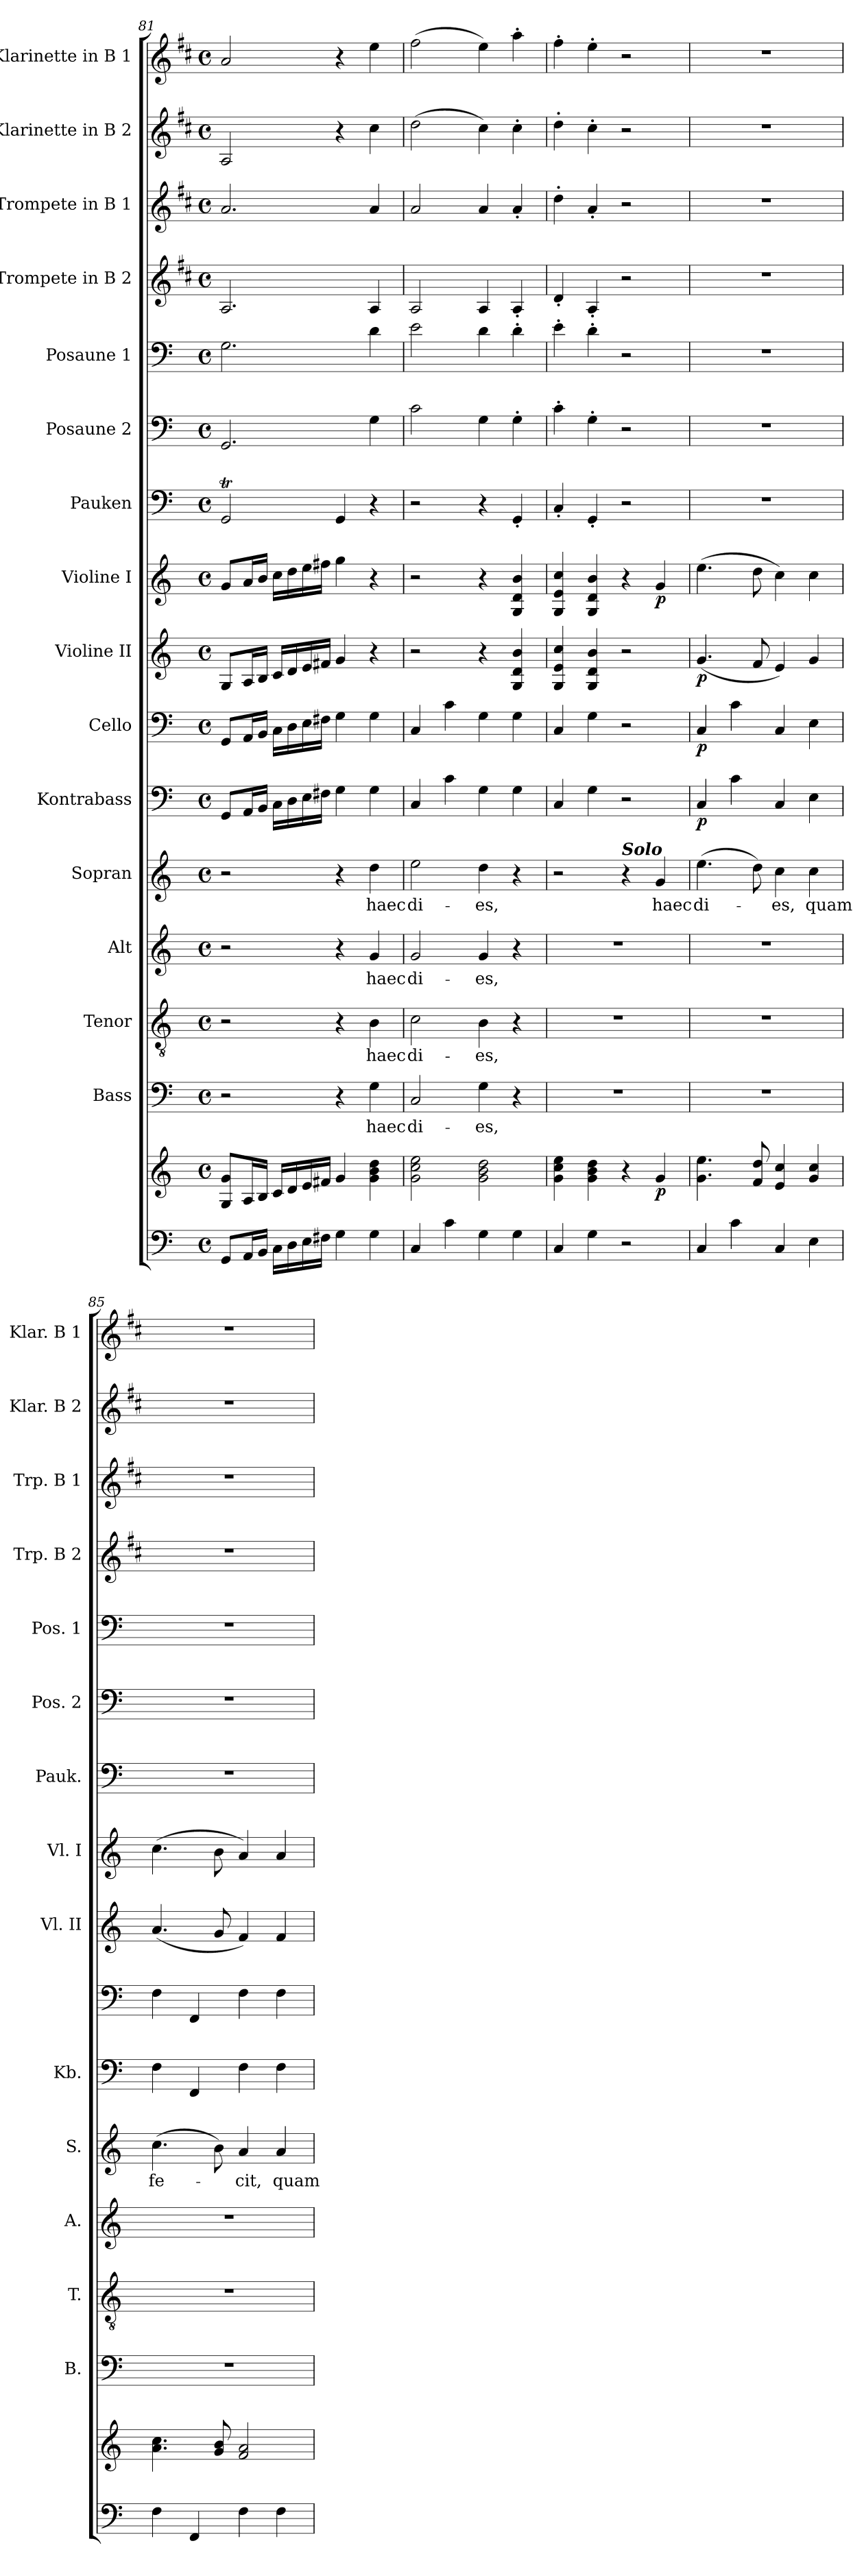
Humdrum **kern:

**kern	**kern	**dynam	**kern	**text	**kern	**text	**kern	**text	**kern	**text	**kern	**dynam	**kern	**dynam	**kern	**dynam	**kern	**dynam	**kern	**kern	**kern	**kern	**kern	**kern	**kern
*part16	*part16	*part16	*part15	*part15	*part14	*part14	*part13	*part13	*part12	*part12	*part11	*part11	*part10	*part10	*part9	*part9	*part8	*part8	*part7	*part6	*part5	*part4	*part3	*part2	*part1
*staff17	*staff16	*staff16/17	*staff15	*staff15	*staff14	*staff14	*staff13	*staff13	*staff12	*staff12	*staff11	*staff11	*staff10	*staff10	*staff9	*staff9	*staff8	*staff8	*staff7	*staff6	*staff5	*staff4	*staff3	*staff2	*staff1
*	*	*	*I"Bass	*	*I"Tenor	*	*I"Alt	*	*I"Sopran	*	*I"Kontrabass	*	*I"Cello	*	*I"Violine II	*	*I"Violine I	*	*I"Pauken	*I"Posaune 2	*I"Posaune 1	*I"Trompete in B 2	*I"Trompete in B 1	*I"Klarinette in B 2	*I"Klarinette in B 1
*	*	*	*I'B.	*	*I'T.	*	*I'A.	*	*I'S.	*	*I'Kb.	*	*	*	*I'Vl. II	*	*I'Vl. I	*	*I'Pauk.	*I'Pos. 2	*I'Pos. 1	*I'Trp. B 2	*I'Trp. B 1	*I'Klar. B 2	*I'Klar. B 1
*clefF4	*clefG2	*	*clefF4	*	*clefGv2	*	*clefG2	*	*clefG2	*	*clefF4	*	*clefF4	*	*clefG2	*	*clefG2	*	*clefF4	*clefF4	*clefF4	*clefG2	*clefG2	*clefG2	*clefG2
*	*	*	*	*	*	*	*	*	*	*	*ITrd7c12	*	*	*	*	*	*	*	*	*	*	*ITrd1c2	*ITrd1c2	*ITrd1c2	*ITrd1c2
*k[]	*k[]	*	*k[]	*	*k[]	*	*k[]	*	*k[]	*	*k[]	*	*k[]	*	*k[]	*	*k[]	*	*k[]	*k[]	*k[]	*k[]	*k[]	*k[]	*k[]
*C:	*C:	*	*C:	*	*C:	*	*C:	*	*C:	*	*C:	*	*C:	*	*C:	*	*C:	*	*C:	*C:	*C:	*C:	*C:	*C:	*C:
*M4/4	*M4/4	*	*M4/4	*	*M4/4	*	*M4/4	*	*M4/4	*	*M4/4	*	*M4/4	*	*M4/4	*	*M4/4	*	*M4/4	*M4/4	*M4/4	*M4/4	*M4/4	*M4/4	*M4/4
*met(c)	*met(c)	*	*met(c)	*	*met(c)	*	*met(c)	*	*met(c)	*	*met(c)	*	*met(c)	*	*met(c)	*	*met(c)	*	*met(c)	*met(c)	*met(c)	*met(c)	*met(c)	*met(c)	*met(c)
=81	=81	=81	=81	=81	=81	=81	=81	=81	=81	=81	=81	=81	=81	=81	=81	=81	=81	=81	=81	=81	=81	=81	=81	=81	=81
8GG/L	8G/ 8g/L	.	2r	.	2r	.	2r	.	2r	.	8GGG/L	.	8GG/L	.	8G/L	.	8g/L	.	2GGT/	2.GG/	2.G\	2.G/	2.g/	2G/	2g/
16AA/L	16A/L	.	.	.	.	.	.	.	.	.	16AAA/L	.	16AA/L	.	16A/L	.	16a/L	.	.	.	.	.	.	.	.
16BB/JJ	16B/JJ	.	.	.	.	.	.	.	.	.	16BBB/JJ	.	16BB/JJ	.	16B/JJ	.	16b/JJ	.	.	.	.	.	.	.	.
16C\LL	16c/LL	.	.	.	.	.	.	.	.	.	16CC\LL	.	16C\LL	.	16c/LL	.	16cc\LL	.	.	.	.	.	.	.	.
16D\	16d/	.	.	.	.	.	.	.	.	.	16DD\	.	16D\	.	16d/	.	16dd\	.	.	.	.	.	.	.	.
16E\	16e/	.	.	.	.	.	.	.	.	.	16EE\	.	16E\	.	16e/	.	16ee\	.	.	.	.	.	.	.	.
16F#X\JJ	16f#X/JJ	.	.	.	.	.	.	.	.	.	16FF#X\JJ	.	16F#X\JJ	.	16f#X/JJ	.	16ff#X\JJ	.	.	.	.	.	.	.	.
4G\	4g/	.	4r	.	4r	.	4r	.	4r	.	4GG\	.	4G\	.	4g/	.	4gg\	.	4GG/	.	.	.	.	4r	4r
!	!	!	!	!LO:LY:b	!	!LO:LY:b	!	!LO:LY:b	!	!LO:LY:b	!	!	!	!	!	!	!	!	!	!	!	!	!	!	!
4G\	4g\ 4b\ 4dd\	.	4G\	haec	4B\	haec	4g/	haec	4dd\	haec	4GG\	.	4G\	.	4r	.	4r	.	4r	4G\	4d\	4G/	4g/	4b\	4dd\
=82	=82	=82	=82	=82	=82	=82	=82	=82	=82	=82	=82	=82	=82	=82	=82	=82	=82	=82	=82	=82	=82	=82	=82	=82	=82
!	!	!	!	!LO:LY:b	!	!LO:LY:b	!	!LO:LY:b	!	!LO:LY:b	!	!	!	!	!	!	!	!	!	!	!	!	!	!	!
4C/	2g\ 2cc\ 2ee\	.	2C/	di-	2c\	di-	2g/	di-	2ee\	di-	4CC/	.	4C/	.	2r	.	2r	.	2r	2c\	2e\	2G/	2g/	(>2cc\	(>2ee\
4c\	.	.	.	.	.	.	.	.	.	.	4C\	.	4c\	.	.	.	.	.	.	.	.	.	.	.	.
!	!	!	!	!LO:LY:b	!	!LO:LY:b	!	!LO:LY:b	!	!LO:LY:b	!	!	!	!	!	!	!	!	!	!	!	!	!	!	!
4G\	2g\ 2b\ 2dd\	.	4G\	-es,	4B\	-es,	4g/	-es,	4dd\	-es,	4GG\	.	4G\	.	4r	.	4r	.	4r	4G\	4d\	4G/	4g/	4b\)	4dd\)
4G\	.	.	4r	.	4r	.	4r	.	4r	.	4GG\	.	4G\	.	4G/ 4d/ 4b/	.	4G/ 4d/ 4b/	.	4GG'</	4G'>\	4d'>\	4G'</	4g'</	4b'>\	4gg'>\
=83	=83	=83	=83	=83	=83	=83	=83	=83	=83	=83	=83	=83	=83	=83	=83	=83	=83	=83	=83	=83	=83	=83	=83	=83	=83
4C/	4g\ 4cc\ 4ee\	.	1r	.	1r	.	1r	.	2r	.	4CC/	.	4C/	.	4G/ 4e/ 4cc/	.	4G/ 4e/ 4cc/	.	4C'</	4c'>\	4e'>\	4c'</	4cc'>\	4cc'>\	4ee'>\
4G\	4g\ 4b\ 4dd\	.	.	.	.	.	.	.	.	.	4GG\	.	4G\	.	4G/ 4d/ 4b/	.	4G/ 4d/ 4b/	.	4GG'</	4G'>\	4d'>\	4G'</	4g'</	4b'>\	4dd'>\
!	!	!	!	!	!	!	!	!	!LO:TX:a:Bi:t=Solo	!	!	!	!	!	!	!	!	!	!	!	!	!	!	!	!
2r	4r	.	.	.	.	.	.	.	4r	.	2r	.	2r	.	2r	.	4r	.	2r	2r	2r	2r	2r	2r	2r
!	!	!LO:DY:b	!	!	!	!	!	!	!	!LO:LY:b	!	!	!	!	!	!	!	!LO:DY:b	!	!	!	!	!	!	!
.	4g/	p	.	.	.	.	.	.	4g/	haec	.	.	.	.	.	.	4g/	p	.	.	.	.	.	.	.
!!LO:PB:g=z
=84	=84	=84	=84	=84	=84	=84	=84	=84	=84	=84	=84	=84	=84	=84	=84	=84	=84	=84	=84	=84	=84	=84	=84	=84	=84
!	!	!	!	!	!	!	!	!	!	!LO:LY:b	!	!LO:DY:b	!	!LO:DY:b	!	!LO:DY:b	!	!	!	!	!	!	!	!	!
4C/	4.g\ 4.ee\	.	1r	.	1r	.	1r	.	(>4.ee\	di-	4CC/	p	4C/	p	(<4.g/	p	(>4.ee\	.	1r	1r	1r	1r	1r	1r	1r
4c\	.	.	.	.	.	.	.	.	.	.	4C\	.	4c\	.	.	.	.	.	.	.	.	.	.	.	.
.	8f/ 8dd/	.	.	.	.	.	.	.	8dd\)	.	.	.	.	.	8f/	.	8dd\	.	.	.	.	.	.	.	.
!	!	!	!	!	!	!	!	!	!	!LO:LY:b	!	!	!	!	!	!	!	!	!	!	!	!	!	!	!
4C/	4e/ 4cc/	.	.	.	.	.	.	.	4cc\	-es,	4CC/	.	4C/	.	4e/)	.	4cc\)	.	.	.	.	.	.	.	.
!	!	!	!	!	!	!	!	!	!	!LO:LY:b	!	!	!	!	!	!	!	!	!	!	!	!	!	!	!
4E\	4g/ 4cc/	.	.	.	.	.	.	.	4cc\	quam	4EE\	.	4E\	.	4g/	.	4cc\	.	.	.	.	.	.	.	.
=85	=85	=85	=85	=85	=85	=85	=85	=85	=85	=85	=85	=85	=85	=85	=85	=85	=85	=85	=85	=85	=85	=85	=85	=85	=85
!	!	!	!	!	!	!	!	!	!	!LO:LY:b	!	!	!	!	!	!	!	!	!	!	!	!	!	!	!
4F\	4.a\ 4.cc\	.	1r	.	1r	.	1r	.	(>4.cc\	fe-	4FF\	.	4F\	.	(<4.a/	.	(>4.cc\	.	1r	1r	1r	1r	1r	1r	1r
4FF/	.	.	.	.	.	.	.	.	.	.	4FFF/	.	4FF/	.	.	.	.	.	.	.	.	.	.	.	.
.	8g/ 8b/	.	.	.	.	.	.	.	8b\)	.	.	.	.	.	8g/	.	8b\	.	.	.	.	.	.	.	.
!	!	!	!	!	!	!	!	!	!	!LO:LY:b	!	!	!	!	!	!	!	!	!	!	!	!	!	!	!
4F\	2f/ 2a/	.	.	.	.	.	.	.	4a/	-cit,	4FF\	.	4F\	.	4f/)	.	4a/)	.	.	.	.	.	.	.	.
!	!	!	!	!	!	!	!	!	!	!LO:LY:b	!	!	!	!	!	!	!	!	!	!	!	!	!	!	!
4F\	.	.	.	.	.	.	.	.	4a/	quam	4FF\	.	4F\	.	4f/	.	4a/	.	.	.	.	.	.	.	.
=	=	=	=	=	=	=	=	=	=	=	=	=	=	=	=	=	=	=	=	=	=	=	=	=	=
*-	*-	*-	*-	*-	*-	*-	*-	*-	*-	*-	*-	*-	*-	*-	*-	*-	*-	*-	*-	*-	*-	*-	*-	*-	*-
